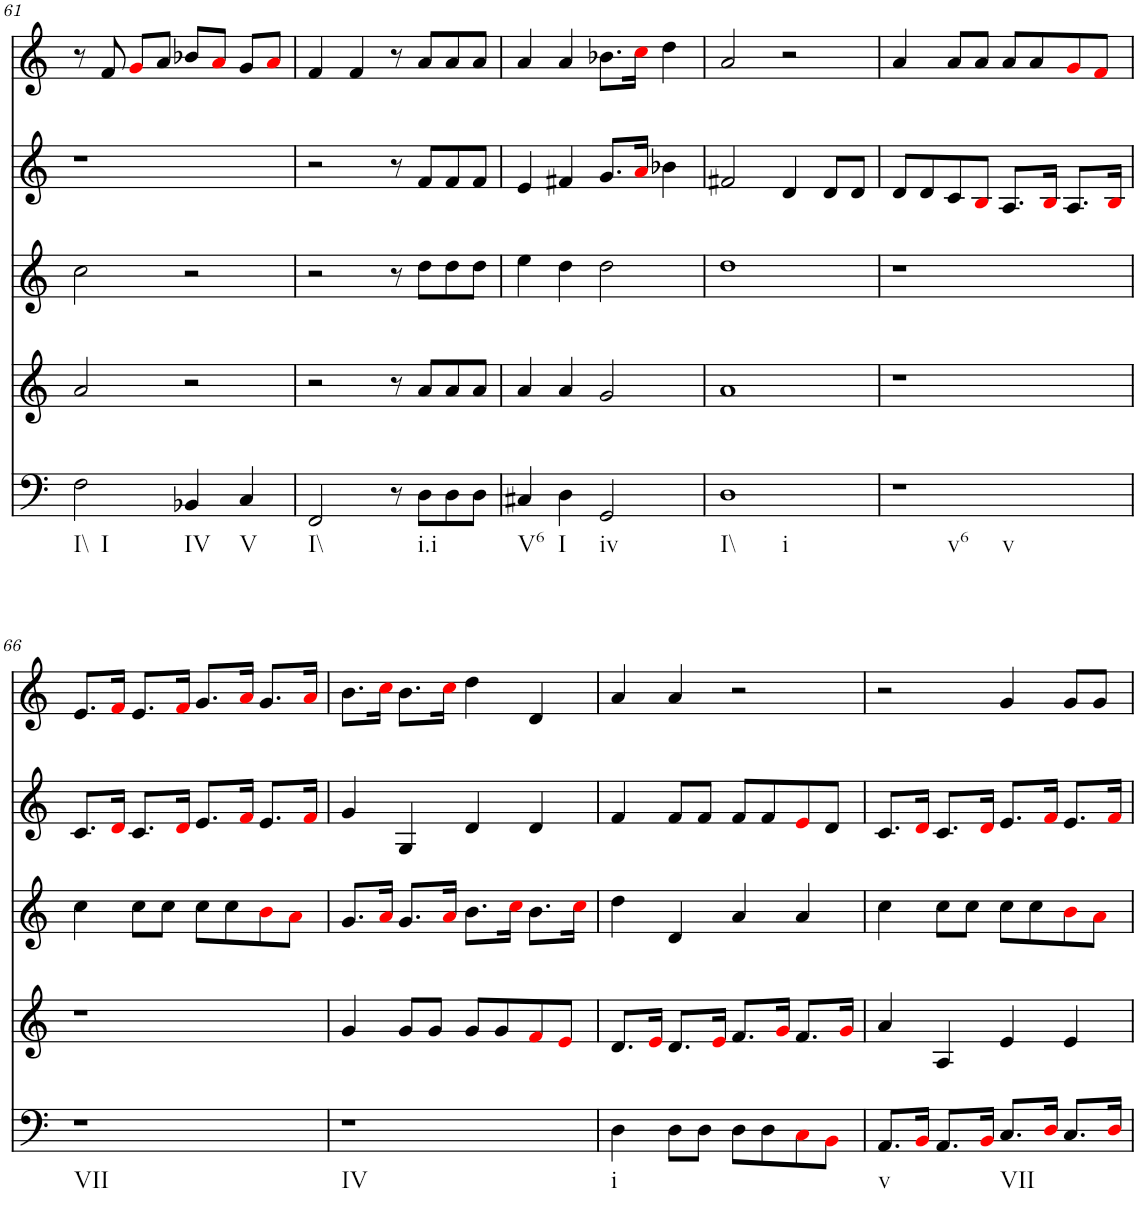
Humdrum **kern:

**kern	**kern	**kern	**kern	**kern
*part5	*part4	*part3	*part2	*part1
*staff5	*staff4	*staff3	*staff2	*staff1
*I"vox	*I"vox	*I"vox	*I"vox	*I"vox
!!LO:PB:g=z
*clefF4	*clefG2	*clefG2	*clefG2	*clefG2
*k[]	*k[]	*k[]	*k[]	*k[]
*M4/4	*M4/4	*M4/4	*M4/4	*M4/4
=61	=61	=61	=61	=61
!LO:TX:b:t=I\\	!	!	!	!
!LO:TX:b:t=I	!	!	!	!
2F\	2a/	2cc\	1r	8r
.	.	.	.	8f/
.	.	.	.	8gi/L
.	.	.	.	8a/J
!LO:TX:b:t=IV	!	!	!	!
4BB-X/	2r	2r	.	8b-X/L
.	.	.	.	8ai/J
!LO:TX:b:t=V	!	!	!	!
4C/	.	.	.	8g/L
.	.	.	.	8ai/J
=62	=62	=62	=62	=62
!LO:TX:b:t=I\\	!	!	!	!
2FF/	2r	2r	2r	4f/
.	.	.	.	4f/
8r	8r	8r	8r	8r
!LO:TX:b:t=i.i	!	!	!	!
8D\L	8a/L	8dd\L	8f/L	8a/L
8D\	8a/	8dd\	8f/	8a/
8D\J	8a/J	8dd\J	8f/J	8a/J
=63	=63	=63	=63	=63
!LO:TX:b:t=V6	!	!	!	!
4C#X/	4a/	4ee\	4e/	4a/
!LO:TX:b:t=I	!	!	!	!
4D\	4a/	4dd\	4f#X/	4a/
!LO:TX:b:t=iv	!	!	!	!
2GG/	2g/	2dd\	8.g/L	8.b-X\L
.	.	.	16ai/Jk	16cci\Jk
.	.	.	4b-X\	4dd\
=64	=64	=64	=64	=64
!LO:TX:b:t=I\\	!	!	!	!
!LO:TX:b:t=i	!	!	!	!
1D	1a	1dd	2f#X/	2a/
.	.	.	4d/	2r
.	.	.	8d/L	.
.	.	.	8d/J	.
=65	=65	=65	=65	=65
!LO:TX:b:t=v6	!	!	!	!
!LO:TX:b:t=v	!	!	!	!
1r	1r	1r	8d/L	4a/
.	.	.	8d/	.
.	.	.	8c/	8a/L
.	.	.	8Bi/J	8a/J
.	.	.	8.A/L	8a/L
.	.	.	.	8a/
.	.	.	16Bi/Jk	.
.	.	.	8.A/L	8gi/
.	.	.	.	8fi/J
.	.	.	16Bi/Jk	.
!!LO:LB:g=z
=66	=66	=66	=66	=66
!LO:TX:b:t=VII	!	!	!	!
1r	1r	4cc\	8.c/L	8.e/L
.	.	.	16di/Jk	16fi/Jk
.	.	8cc\L	8.c/L	8.e/L
.	.	8cc\J	.	.
.	.	.	16di/Jk	16fi/Jk
.	.	8cc\L	8.e/L	8.g/L
.	.	8cc\	.	.
.	.	.	16fi/Jk	16ai/Jk
.	.	8bi\	8.e/L	8.g/L
.	.	8ai\J	.	.
.	.	.	16fi/Jk	16ai/Jk
=67	=67	=67	=67	=67
!LO:TX:b:t=IV	!	!	!	!
1r	4g/	8.g/L	4g/	8.b\L
.	.	16ai/Jk	.	16cci\Jk
.	8g/L	8.g/L	4G/	8.b\L
.	8g/J	.	.	.
.	.	16ai/Jk	.	16cci\Jk
.	8g/L	8.b\L	4d/	4dd\
.	8g/	.	.	.
.	.	16cci\Jk	.	.
.	8fi/	8.b\L	4d/	4d/
.	8ei/J	.	.	.
.	.	16cci\Jk	.	.
=68	=68	=68	=68	=68
!LO:TX:b:t=i	!	!	!	!
4D\	8.d/L	4dd\	4f/	4a/
.	16ei/Jk	.	.	.
8D\L	8.d/L	4d/	8f/L	4a/
8D\J	.	.	8f/J	.
.	16ei/Jk	.	.	.
8D\L	8.f/L	4a/	8f/L	2r
8D\	.	.	8f/	.
.	16gi/Jk	.	.	.
8Ci\	8.f/L	4a/	8ei/	.
8BBi\J	.	.	8d/J	.
.	16gi/Jk	.	.	.
=69	=69	=69	=69	=69
!LO:TX:b:t=v	!	!	!	!
8.AA/L	4a/	4cc\	8.c/L	2r
16BBi/Jk	.	.	16di/Jk	.
8.AA/L	4A/	8cc\L	8.c/L	.
.	.	8cc\J	.	.
16BBi/Jk	.	.	16di/Jk	.
!LO:TX:b:t=VII	!	!	!	!
8.C/L	4e/	8cc\L	8.e/L	4g/
.	.	8cc\	.	.
16Di/Jk	.	.	16fi/Jk	.
8.C/L	4e/	8bi\	8.e/L	8g/L
.	.	8ai\J	.	8g/J
16Di/Jk	.	.	16fi/Jk	.
=	=	=	=	=
*-	*-	*-	*-	*-
